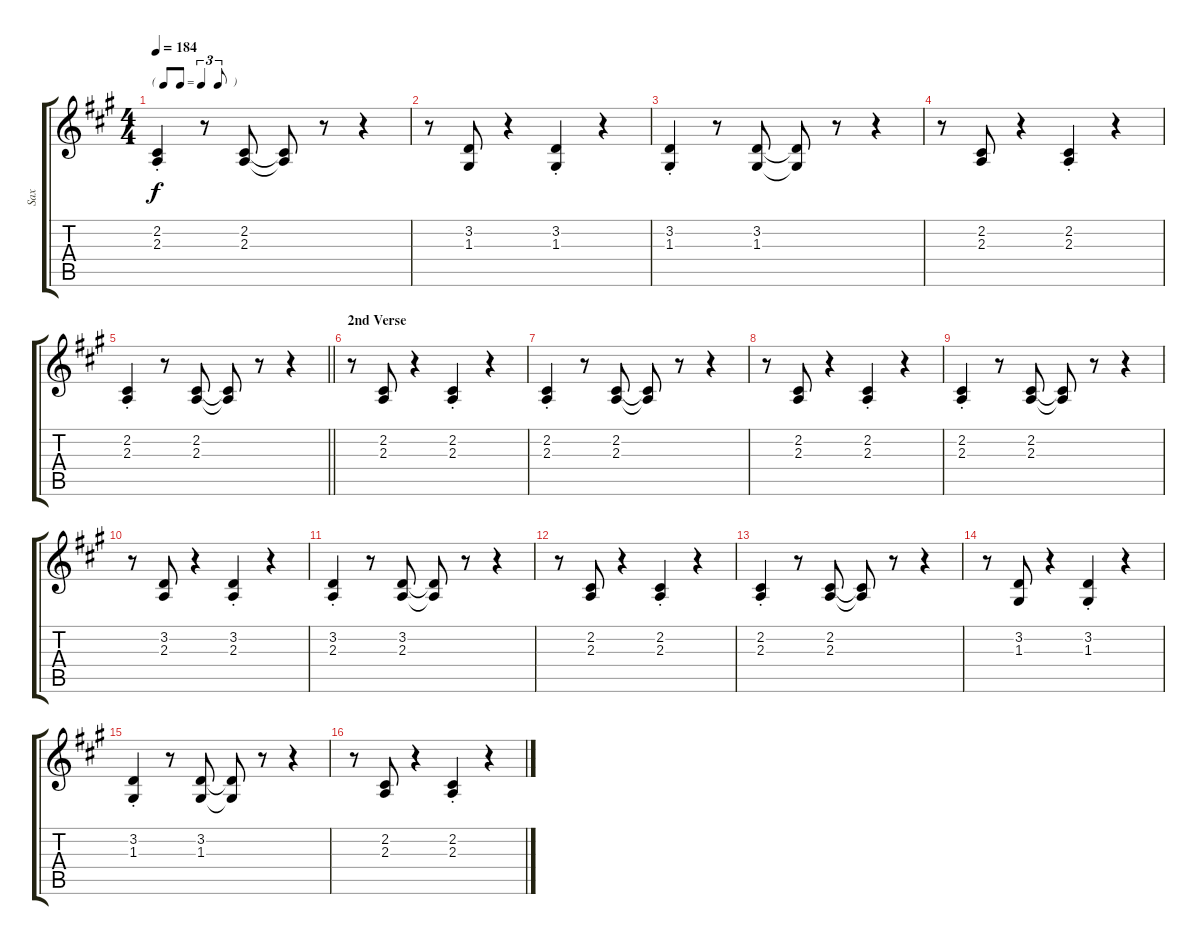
\track ("Sax" "Sax") {instrument altosax}
\staff {score tabs}
\tuning (E4 B3 G3 D3 A2 E2) {hide}
\ts (4 4)
\tf triplet8th
\tempo 184
\clef g2
\ks a
(2.2{st} 2.3{st}).4{dy f} r.8 (2.2 2.3).8 (2.2{t} 2.3{t}).8 r.8 r.4 |
r.8 (3.2 1.3).8 r.4 (3.2{st} 1.3{st}).4 r.4 |
(3.2{st} 1.3{st}).4 r.8 (3.2 1.3).8 (3.2{t} 1.3{t}).8 r.8 r.4 |
r.8 (2.2 2.3).8 r.4 (2.2{st} 2.3{st}).4 r.4 |
\barLineRight lightlight
(2.2{st} 2.3{st}).4 r.8 (2.2 2.3).8 (2.2{t} 2.3{t}).8 r.8 r.4 |
\section ("" "2nd Verse")
r.8 (2.2 2.3).8 r.4 (2.2{st} 2.3{st}).4 r.4 |
(2.2{st} 2.3{st}).4 r.8 (2.2 2.3).8 (2.2{t} 2.3{t}).8 r.8 r.4 |
r.8 (2.2 2.3).8 r.4 (2.2{st} 2.3{st}).4 r.4 |
(2.2{st} 2.3{st}).4 r.8 (2.2 2.3).8 (2.2{t} 2.3{t}).8 r.8 r.4 |
r.8 (3.2 2.3).8 r.4 (3.2{st} 2.3{st}).4 r.4 |
(3.2{st} 2.3{st}).4 r.8 (3.2 2.3).8 (3.2{t} 2.3{t}).8 r.8 r.4 |
r.8 (2.2 2.3).8 r.4 (2.2{st} 2.3{st}).4 r.4 |
(2.2{st} 2.3{st}).4 r.8 (2.2 2.3).8 (2.2{t} 2.3{t}).8 r.8 r.4 |
r.8 (3.2 1.3).8 r.4 (3.2{st} 1.3{st}).4 r.4 |
(3.2{st} 1.3{st}).4 r.8 (3.2 1.3).8 (3.2{t} 1.3{t}).8 r.8 r.4 |
r.8 (2.2 2.3).8 r.4 (2.2{st} 2.3{st}).4 r.4
